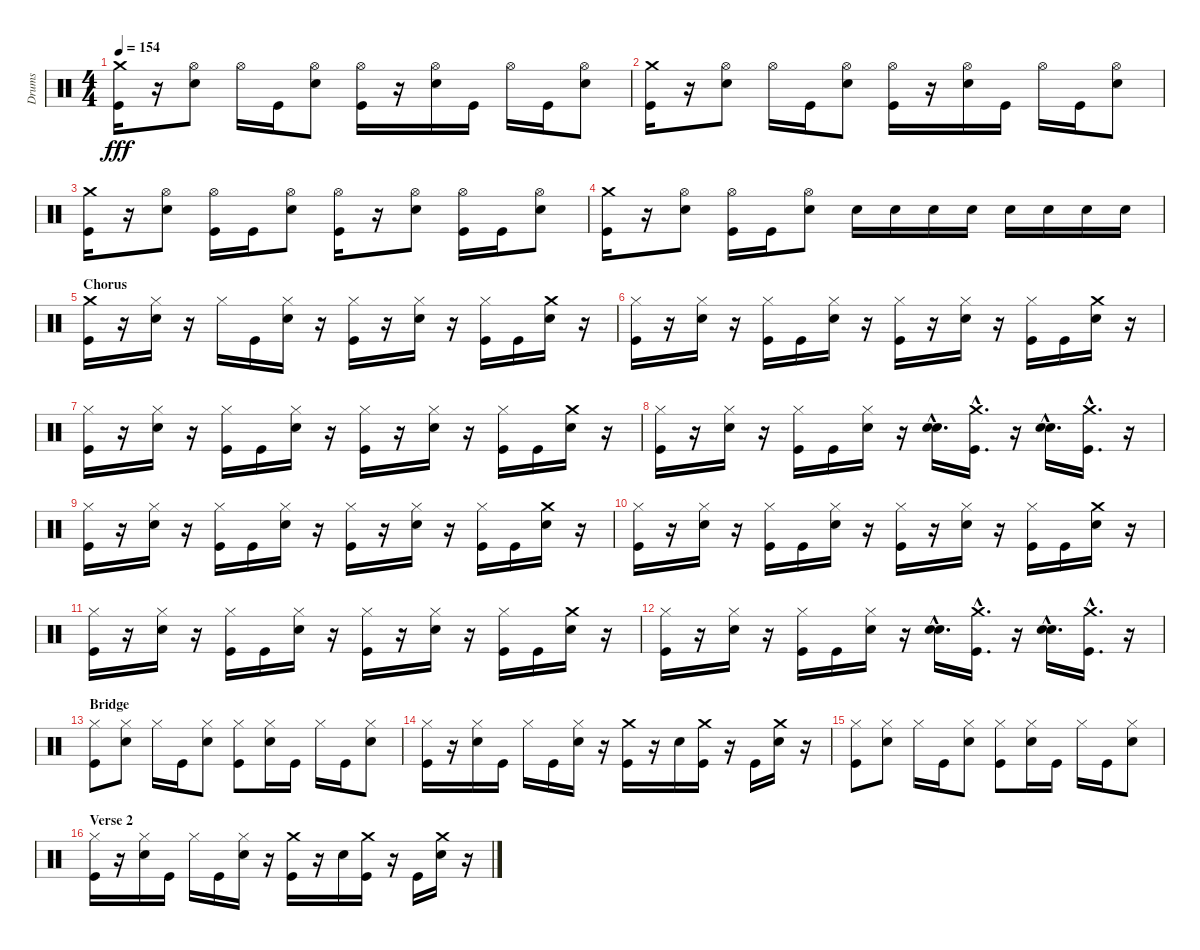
\track ("Drums" "Drums") {instrument percussion}
\staff {score}
\articulation defaults
\ts (4 4)
\tempo 154
\clef neutral
\ks c
("Kick (hit)" "Crash medium (hit)").16{dy fff} r.16 ("Snare (hit) 2" "Hi-Hat (open)").8 "Hi-Hat (open)".16 "Kick (hit)".16 ("Snare (hit) 2" "Hi-Hat (open)").8 ("Kick (hit)" "Hi-Hat (open)").16 r.16 ("Snare (hit) 2" "Hi-Hat (open)").16 "Kick (hit)".16 "Hi-Hat (open)".16 "Kick (hit)".16 ("Snare (hit) 2" "Hi-Hat (open)").8 |
("Kick (hit)" "Crash medium (hit)").16 r.16 ("Snare (hit) 2" "Hi-Hat (open)").8 "Hi-Hat (open)".16 "Kick (hit)".16 ("Snare (hit) 2" "Hi-Hat (open)").8 ("Kick (hit)" "Hi-Hat (open)").16 r.16 ("Snare (hit) 2" "Hi-Hat (open)").16 "Kick (hit)".16 "Hi-Hat (open)".16 "Kick (hit)".16 ("Snare (hit) 2" "Hi-Hat (open)").8 |
("Kick (hit)" "Crash medium (hit)").16 r.16 ("Snare (hit) 2" "Hi-Hat (open)").8 ("Kick (hit)" "Hi-Hat (open)").16 "Kick (hit)".16 ("Snare (hit) 2" "Hi-Hat (open)").8 ("Kick (hit)" "Hi-Hat (open)").16 r.16 ("Snare (hit) 2" "Hi-Hat (open)").8 ("Kick (hit)" "Hi-Hat (open)").16 "Kick (hit)".16 ("Snare (hit) 2" "Hi-Hat (open)").8 |
("Kick (hit)" "Crash medium (hit)").16 r.16 ("Snare (hit) 2" "Hi-Hat (open)").8 ("Kick (hit)" "Hi-Hat (open)").16 "Kick (hit)".16 ("Snare (hit) 2" "Hi-Hat (open)").8 "Snare (hit) 2".16 "Snare (hit) 2".16 "Snare (hit) 2".16 "Snare (hit) 2".16 "Snare (hit) 2".16 "Snare (hit) 2".16 "Snare (hit) 2".16 "Snare (hit) 2".16 |
\section ("" "Chorus")
("Crash medium (hit)" "Kick (hit)").16 r.16 ("Snare (hit) 2" "Hi-Hat (closed)").16 r.16 "Hi-Hat (closed)".16 "Kick (hit)".16 ("Snare (hit) 2" "Hi-Hat (closed)").16 r.16 ("Hi-Hat (closed)" "Kick (hit)").16 r.16 ("Snare (hit) 2" "Hi-Hat (closed)").16 r.16 ("Hi-Hat (closed)" "Kick (hit)").16 "Kick (hit)".16 ("Crash medium (hit)" "Snare (hit) 2").16 r.16 |
("Hi-Hat (closed)" "Kick (hit)").16 r.16 ("Hi-Hat (closed)" "Snare (hit) 2").16 r.16 ("Hi-Hat (closed)" "Kick (hit)").16 "Kick (hit)".16 ("Hi-Hat (closed)" "Snare (hit) 2").16 r.16 ("Hi-Hat (closed)" "Kick (hit)").16 r.16 ("Hi-Hat (closed)" "Snare (hit) 2").16 r.16 ("Hi-Hat (closed)" "Kick (hit)").16 "Kick (hit)".16 ("Crash medium (hit)" "Snare (hit) 2").16 r.16 |
("Hi-Hat (closed)" "Kick (hit)").16 r.16 ("Hi-Hat (closed)" "Snare (hit) 2").16 r.16 ("Hi-Hat (closed)" "Kick (hit)").16 "Kick (hit)".16 ("Hi-Hat (closed)" "Snare (hit) 2").16 r.16 ("Hi-Hat (closed)" "Kick (hit)").16 r.16 ("Hi-Hat (closed)" "Snare (hit) 2").16 r.16 ("Hi-Hat (closed)" "Kick (hit)").16 "Kick (hit)".16 ("Crash medium (hit)" "Snare (hit) 2").16 r.16 |
("Hi-Hat (closed)" "Kick (hit)").16 r.16 ("Hi-Hat (closed)" "Snare (hit) 2").16 r.16 ("Hi-Hat (closed)" "Kick (hit)").16 "Kick (hit)".16 ("Hi-Hat (closed)" "Snare (hit) 2").16 r.16 ("Snare (hit) 2"{hac} "Snare (hit) 2").16{d} ("Crash medium (hit)"{hac} "Kick (hit)"{hac}).16{d} r.16 ("Snare (hit) 2"{hac} "Snare (hit) 2").16{d} ("Crash medium (hit)"{hac} "Kick (hit)"{hac}).16{d} r.16 |
("Hi-Hat (closed)" "Kick (hit)").16 r.16 ("Hi-Hat (closed)" "Snare (hit) 2").16 r.16 ("Hi-Hat (closed)" "Kick (hit)").16 "Kick (hit)".16 ("Hi-Hat (closed)" "Snare (hit) 2").16 r.16 ("Hi-Hat (closed)" "Kick (hit)").16 r.16 ("Hi-Hat (closed)" "Snare (hit) 2").16 r.16 ("Hi-Hat (closed)" "Kick (hit)").16 "Kick (hit)".16 ("Crash medium (hit)" "Snare (hit) 2").16 r.16 |
("Hi-Hat (closed)" "Kick (hit)").16 r.16 ("Hi-Hat (closed)" "Snare (hit) 2").16 r.16 ("Hi-Hat (closed)" "Kick (hit)").16 "Kick (hit)".16 ("Hi-Hat (closed)" "Snare (hit) 2").16 r.16 ("Hi-Hat (closed)" "Kick (hit)").16 r.16 ("Hi-Hat (closed)" "Snare (hit) 2").16 r.16 ("Hi-Hat (closed)" "Kick (hit)").16 "Kick (hit)".16 ("Crash medium (hit)" "Snare (hit) 2").16 r.16 |
("Hi-Hat (closed)" "Kick (hit)").16 r.16 ("Hi-Hat (closed)" "Snare (hit) 2").16 r.16 ("Hi-Hat (closed)" "Kick (hit)").16 "Kick (hit)".16 ("Hi-Hat (closed)" "Snare (hit) 2").16 r.16 ("Hi-Hat (closed)" "Kick (hit)").16 r.16 ("Hi-Hat (closed)" "Snare (hit) 2").16 r.16 ("Hi-Hat (closed)" "Kick (hit)").16 "Kick (hit)".16 ("Crash medium (hit)" "Snare (hit) 2").16 r.16 |
("Hi-Hat (closed)" "Kick (hit)").16 r.16 ("Hi-Hat (closed)" "Snare (hit) 2").16 r.16 ("Hi-Hat (closed)" "Kick (hit)").16 "Kick (hit)".16 ("Hi-Hat (closed)" "Snare (hit) 2").16 r.16 ("Snare (hit) 2"{hac} "Snare (hit) 2").16{d} ("Crash medium (hit)"{hac} "Kick (hit)"{hac}).16{d} r.16 ("Snare (hit) 2"{hac} "Snare (hit) 2").16{d} ("Crash medium (hit)"{hac} "Kick (hit)"{hac}).16{d} r.16 |
\section ("" "Bridge")
("Hi-Hat (closed)" "Kick (hit)").8 ("Snare (hit) 2" "Hi-Hat (closed)").8 "Hi-Hat (closed)".16 "Kick (hit)".16 ("Snare (hit) 2" "Hi-Hat (closed)").8 ("Kick (hit)" "Hi-Hat (closed)").8 ("Snare (hit) 2" "Hi-Hat (closed)").16 "Kick (hit)".16 "Hi-Hat (closed)".16 "Kick (hit)".16 ("Snare (hit) 2" "Hi-Hat (closed)").8 |
("Hi-Hat (closed)" "Kick (hit)").16 r.16 ("Hi-Hat (closed)" "Snare (hit) 2").16 "Kick (hit)".16 "Hi-Hat (closed)".16 "Kick (hit)".16 ("Hi-Hat (closed)" "Snare (hit) 2").16 r.16 ("Crash medium (hit)" "Kick (hit)").16 r.16 "Snare (hit) 2".16 ("Crash medium (hit)" "Kick (hit)").16 r.16 "Kick (hit)".16 ("Crash medium (hit)" "Snare (hit) 2").16 r.16 |
("Hi-Hat (closed)" "Kick (hit)").8 ("Snare (hit) 2" "Hi-Hat (closed)").8 "Hi-Hat (closed)".16 "Kick (hit)".16 ("Snare (hit) 2" "Hi-Hat (closed)").8 ("Kick (hit)" "Hi-Hat (closed)").8 ("Snare (hit) 2" "Hi-Hat (closed)").16 "Kick (hit)".16 "Hi-Hat (closed)".16 "Kick (hit)".16 ("Snare (hit) 2" "Hi-Hat (closed)").8 |
\section ("" "Verse 2")
("Hi-Hat (closed)" "Kick (hit)").16 r.16 ("Hi-Hat (closed)" "Snare (hit) 2").16 "Kick (hit)".16 "Hi-Hat (closed)".16 "Kick (hit)".16 ("Hi-Hat (closed)" "Snare (hit) 2").16 r.16 ("Crash medium (hit)" "Kick (hit)").16 r.16 "Snare (hit) 2".16 ("Crash medium (hit)" "Kick (hit)").16 r.16 "Kick (hit)".16 ("Crash medium (hit)" "Snare (hit) 2").16 r.16
